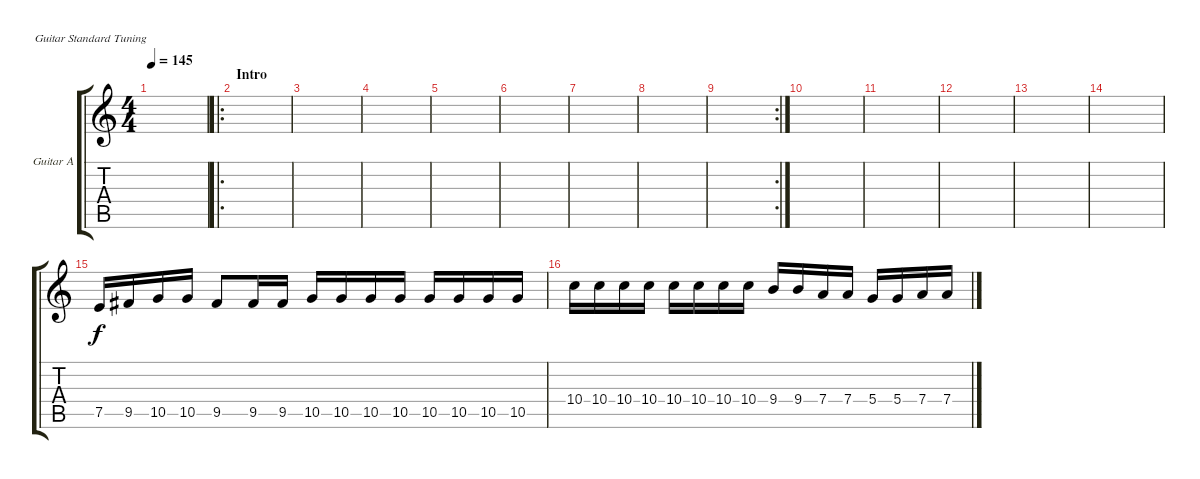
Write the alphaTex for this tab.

\defaultSystemsLayout 4
\bracketExtendMode groupsimilarinstruments
\firstSystemTrackNameOrientation horizontal
\otherSystemsTrackNameOrientation horizontal
\track ("Guitar Aux" "Guitar A") {instrument distortionguitar}
\staff {score tabs}
\tuning (E4 B3 G3 D3 A2 E2)
\ts (4 4)
\tempo 145
\clef g2
\scale
0.462451
\ks c
|
\ro
\section ("" "Intro")
\scale
0.29249 |
\scale
0.245059 |
\scale
0.333333 |
\scale
0.333333 |
\scale
0.333333 |
\scale
0.322917 |
\scale
0.322917 |
\rc 2
\scale
0.354167 |
\scale
0.333333 |
\scale
0.333333 |
\scale
0.333333 |
\scale
0.333333 |
\scale
0.333333 |
\scale
0.333333 7.5.16 9.5.16 10.5.16 10.5.16 9.5.8 9.5.16 9.5.16 10.5.16 10.5.16 10.5.16 10.5.16 10.5.16 10.5.16 10.5.16 10.5.16 |
\scale
0.333333 10.4.16 10.4.16 10.4.16 10.4.16 10.4.16 10.4.16 10.4.16 10.4.16 9.4.16 9.4.16 7.4.16 7.4.16 5.4.16 5.4.16 7.4.16 7.4.16
